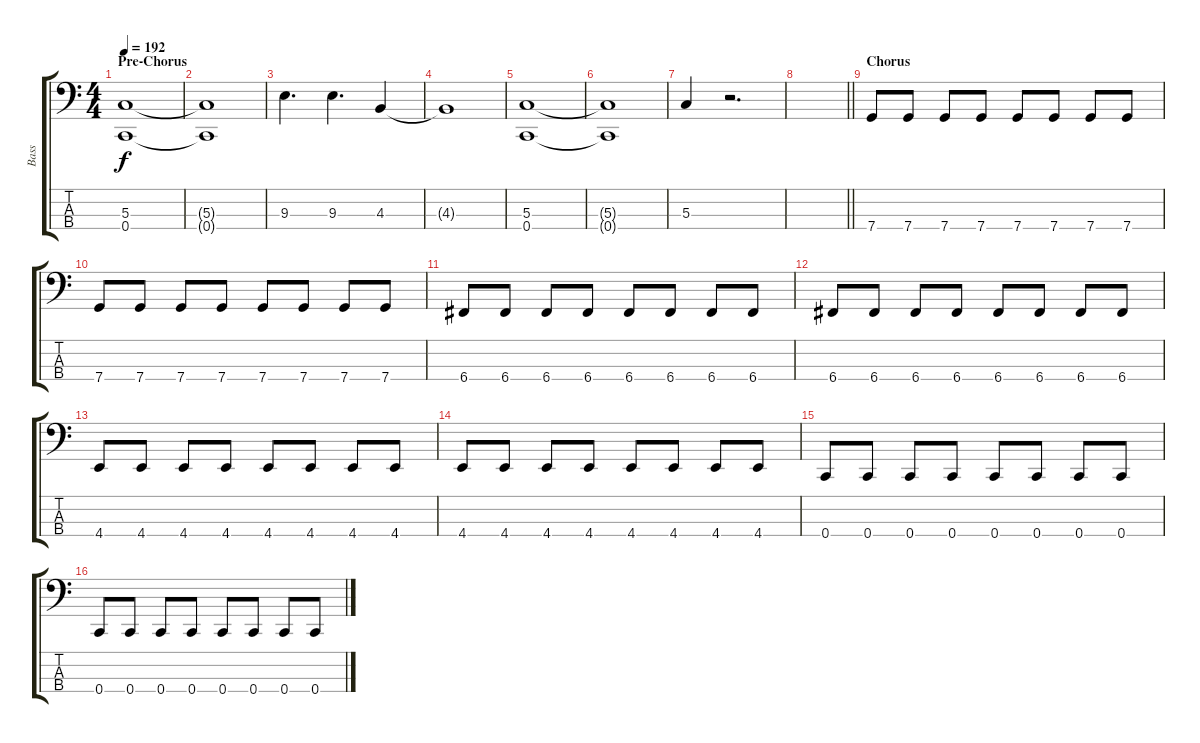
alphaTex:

\track ("Bass" "Bass") {instrument electricbasspick}
\staff {score tabs}
\tuning (F2 C2 G1 C1) {hide}
\ts (4 4)
\section ("" "Pre-Chorus")
\tempo 192
\clef f4
\ks aminor
(5.3 0.4).1{dy f} |
(5.3{t} 0.4{t}).1 |
9.3.4{d} 9.3.4{d} 4.3.4 |
4.3{t}.1 |
(5.3 0.4).1 |
(5.3{t} 0.4{t}).1 |
5.3.4 r.2{d} |
\barLineRight lightlight
|
\section ("" "Chorus")
7.4.8 7.4.8 7.4.8 7.4.8 7.4.8 7.4.8 7.4.8 7.4.8 |
7.4.8 7.4.8 7.4.8 7.4.8 7.4.8 7.4.8 7.4.8 7.4.8 |
6.4.8 6.4.8 6.4.8 6.4.8 6.4.8 6.4.8 6.4.8 6.4.8 |
6.4.8 6.4.8 6.4.8 6.4.8 6.4.8 6.4.8 6.4.8 6.4.8 |
4.4.8 4.4.8 4.4.8 4.4.8 4.4.8 4.4.8 4.4.8 4.4.8 |
4.4.8 4.4.8 4.4.8 4.4.8 4.4.8 4.4.8 4.4.8 4.4.8 |
0.4.8 0.4.8 0.4.8 0.4.8 0.4.8 0.4.8 0.4.8 0.4.8 |
0.4.8 0.4.8 0.4.8 0.4.8 0.4.8 0.4.8 0.4.8 0.4.8
